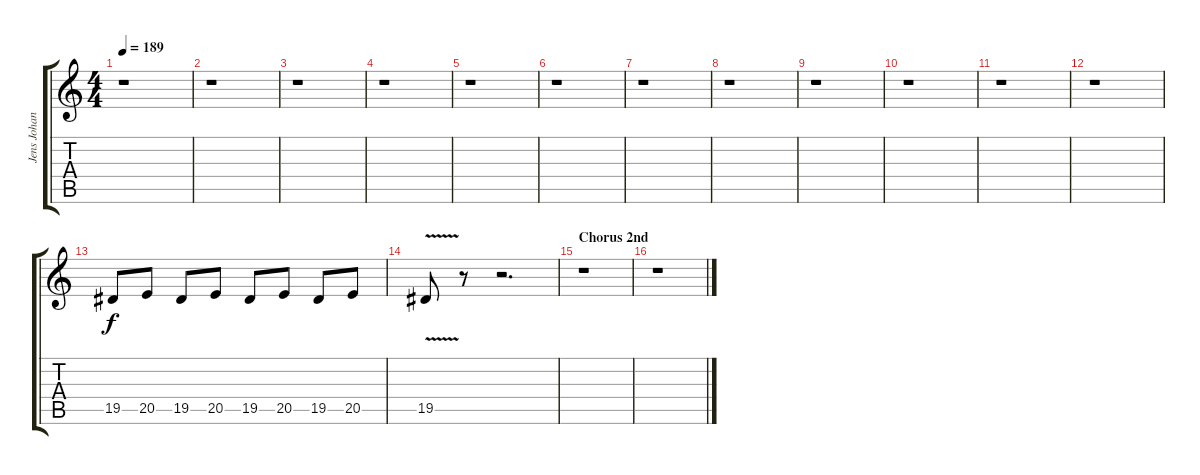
\track ("Jens Johansson" "Jens Johan") {instrument harpsichord}
\staff {score tabs}
\tuning (Eb4 Bb3 Gb3 Db3 Ab2 Eb2) {hide}
\ts (4 4)
\tempo 189
\clef g2
\ks c
r.1{dy f} |
r.1 |
r.1 |
r.1 |
r.1 |
r.1 |
r.1 |
r.1 |
r.1 |
r.1 |
r.1 |
r.1 |
19.5.8{volume 11 instrument harpsichord} 20.5.8 19.5.8 20.5.8 19.5.8 20.5.8 19.5.8 20.5.8 |
19.5{v}.8 r.8 r.2{d} |
\section ("" "Chorus 2nd")
r.1 |
r.1
